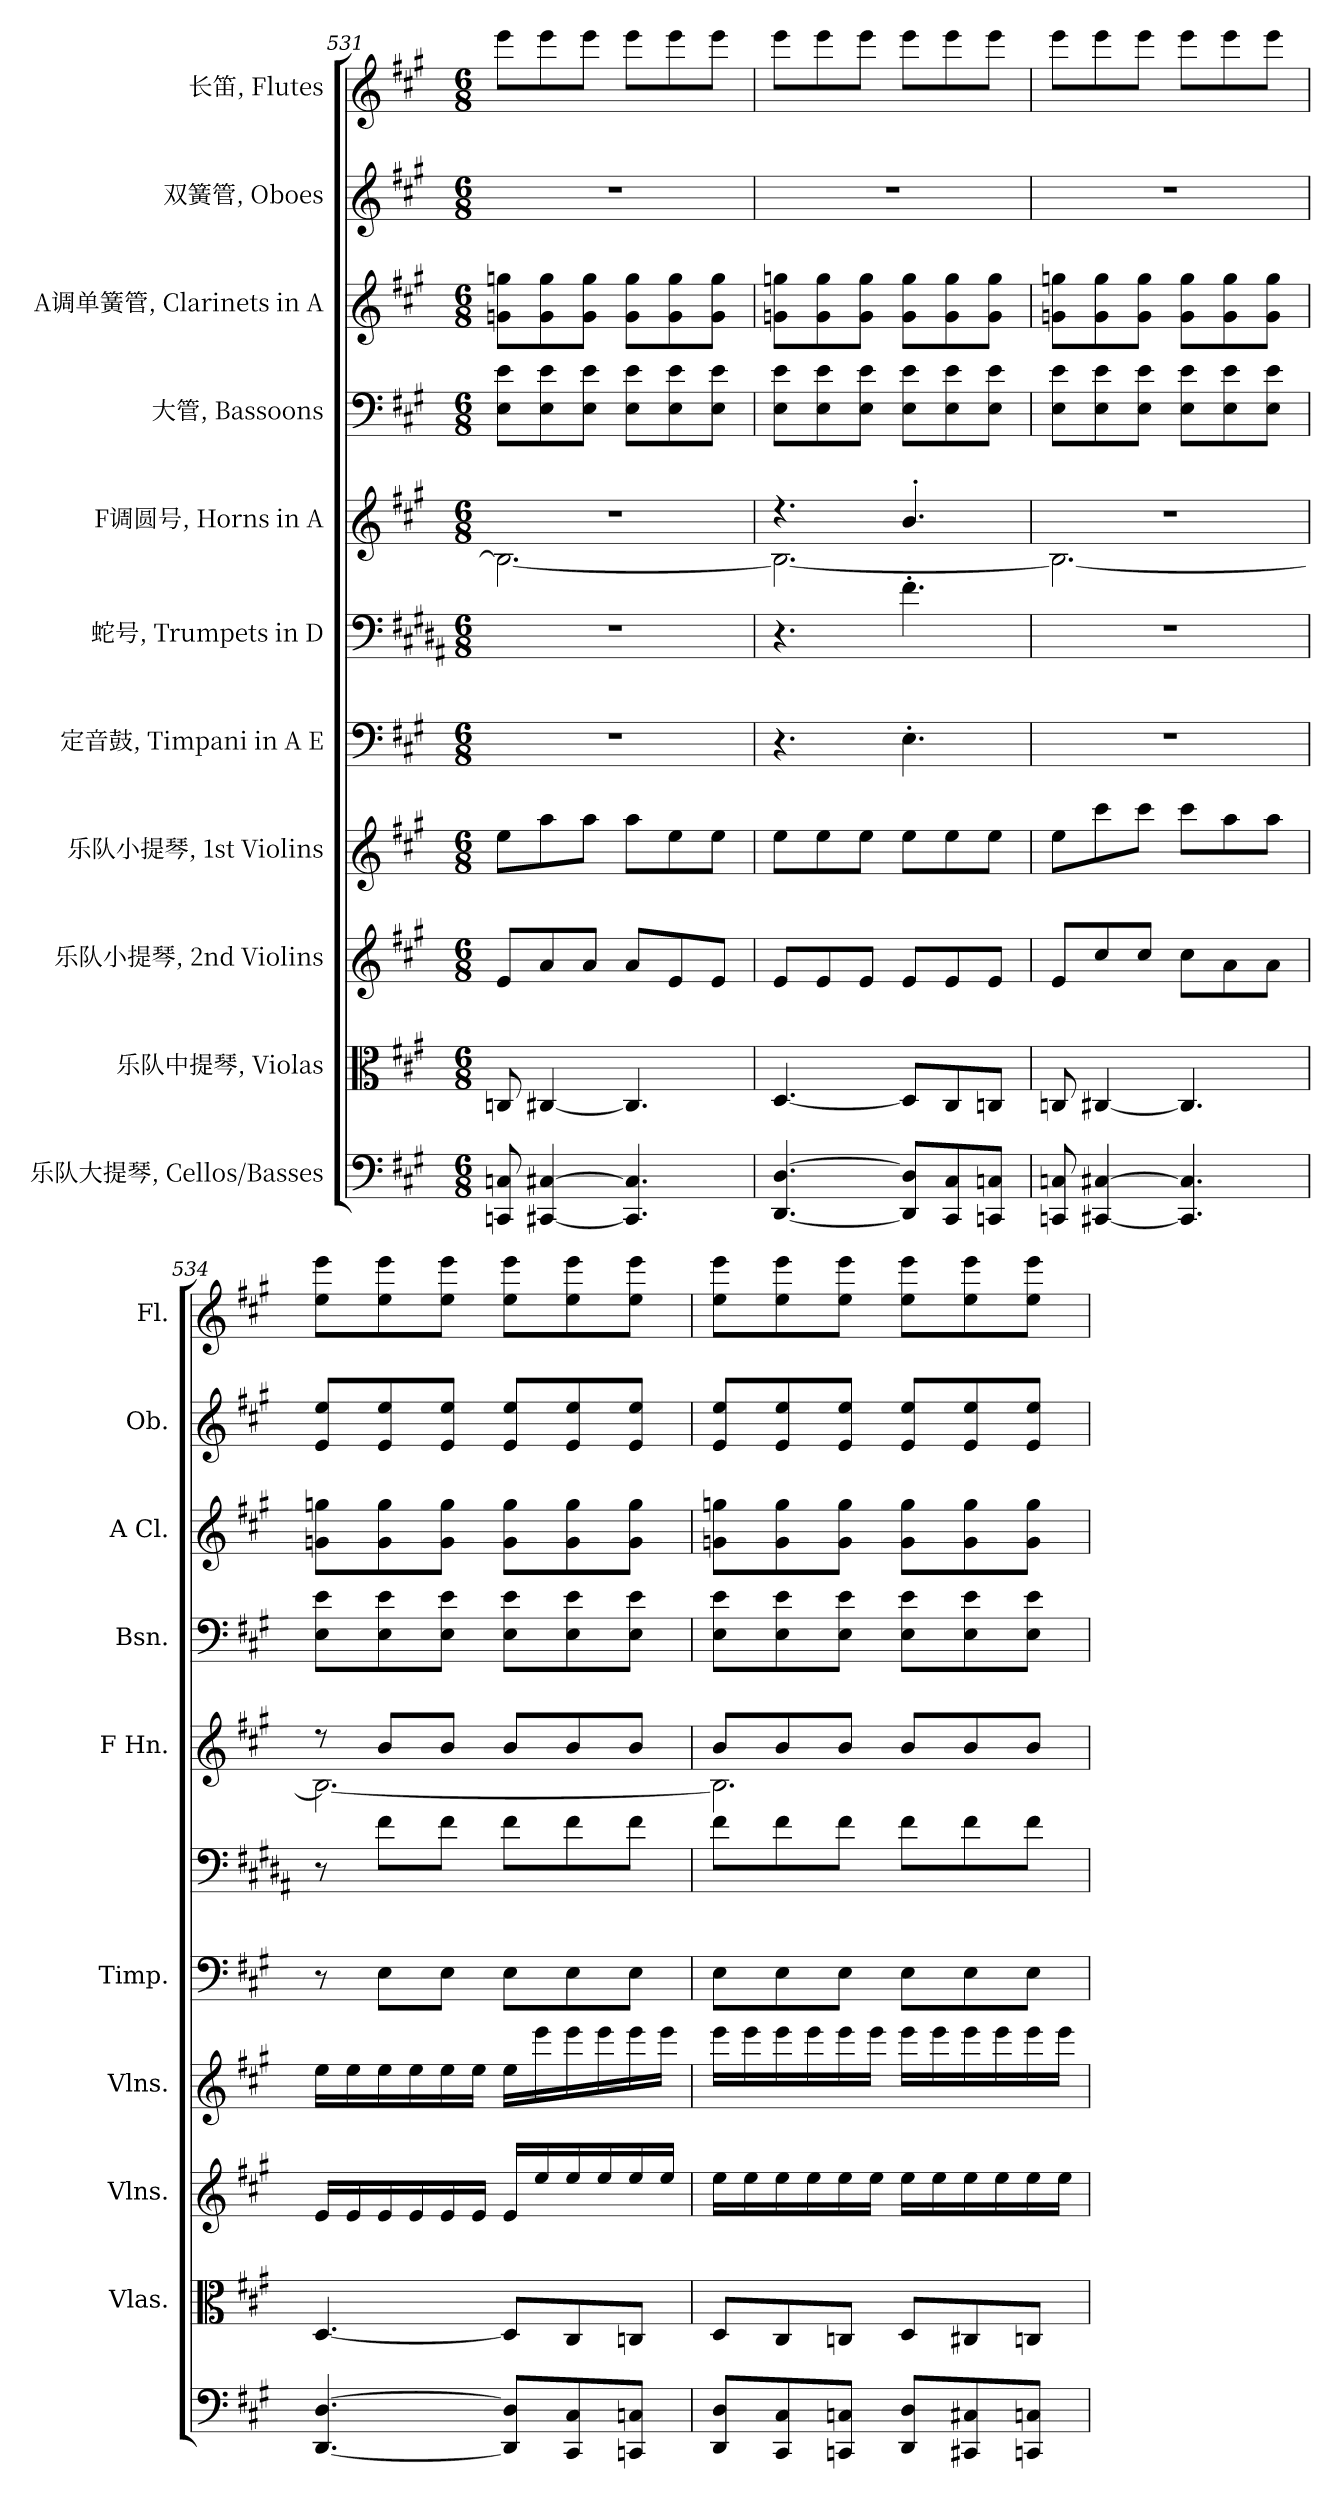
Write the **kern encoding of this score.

**kern	**kern	**kern	**kern	**kern	**kern	**kern	**kern	**kern	**kern	**kern
*part11	*part10	*part9	*part8	*part7	*part6	*part5	*part4	*part3	*part2	*part1
*staff11	*staff10	*staff9	*staff8	*staff7	*staff6	*staff5	*staff4	*staff3	*staff2	*staff1
*I"乐队大提琴, Cellos/Basses	*I"乐队中提琴, Violas	*I"乐队小提琴, 2nd Violins	*I"乐队小提琴, 1st Violins	*I"定音鼓, Timpani in A E	*I"蛇号, Trumpets in D	*I"F调圆号, Horns in A	*I"大管, Bassoons	*I"A调单簧管, Clarinets in A	*I"双簧管, Oboes	*I"长笛, Flutes
*	*I'Vlas.	*I'Vlns.	*I'Vlns.	*I'Timp.	*	*I'F Hn.	*I'Bsn.	*I'A Cl.	*I'Ob.	*I'Fl.
*clefF4	*clefC3	*clefG2	*clefG2	*clefF4	*clefF4	*clefG2	*clefF4	*clefG2	*clefG2	*clefG2
*	*	*	*	*	*ITrd1c2	*ITrd4c7	*	*ITrd2c3	*	*
*k[f#c#g#]	*k[f#c#g#]	*k[f#c#g#]	*k[f#c#g#]	*k[f#c#g#]	*k[f#c#g#]	*k[f#c#]	*k[f#c#g#]	*k[f#c#g#d#a#e#]	*k[f#c#g#]	*k[f#c#g#]
*M6/8	*M6/8	*M6/8	*M6/8	*M6/8	*M6/8	*M6/8	*M6/8	*M6/8	*M6/8	*M6/8
=531	=531	=531	=531	=531	=531	=531	=531	=531	=531	=531
*	*	*	*	*	*	*^	*	*	*	*
8CCn/ 8Cn/	8Cn/	8e/L	8ee\L	2.r	2.r	2.r	2.E\_	8E\ 8e\L	8en\ 8een\L	2.r	8eee\L
[4CC#X/ [4C#X/	[4C#X/	8a/	8aa\	.	.	.	.	8E\ 8e\	8e\ 8ee\	.	8eee\
.	.	8a/J	8aa\J	.	.	.	.	8E\ 8e\J	8e\ 8ee\J	.	8eee\J
4.CC#/] 4.C#/]	4.C#/]	8a/L	8aa\L	.	.	.	.	8E\ 8e\L	8e\ 8ee\L	.	8eee\L
.	.	8e/	8ee\	.	.	.	.	8E\ 8e\	8e\ 8ee\	.	8eee\
.	.	8e/J	8ee\J	.	.	.	.	8E\ 8e\J	8e\ 8ee\J	.	8eee\J
=532	=532	=532	=532	=532	=532	=532	=532	=532	=532	=532	=532
[4.DD/ [4.D/	[4.D/	8e/L	8ee\L	4.r	4.r	4.r	2.E\_	8E\ 8e\L	8en\ 8een\L	2.r	8eee\L
.	.	8e/	8ee\	.	.	.	.	8E\ 8e\	8e\ 8ee\	.	8eee\
.	.	8e/J	8ee\J	.	.	.	.	8E\ 8e\J	8e\ 8ee\J	.	8eee\J
8DD/] 8D/]L	8D/L]	8e/L	8ee\L	4.E'\	4.e'\	4.e'/	.	8E\ 8e\L	8e\ 8ee\L	.	8eee\L
8CC#/ 8C#/	8C#/	8e/	8ee\	.	.	.	.	8E\ 8e\	8e\ 8ee\	.	8eee\
8CCn/ 8Cn/J	8Cn/J	8e/J	8ee\J	.	.	.	.	8E\ 8e\J	8e\ 8ee\J	.	8eee\J
=533	=533	=533	=533	=533	=533	=533	=533	=533	=533	=533	=533
8CCn/ 8Cn/	8Cn/	8e/L	8ee\L	2.r	2.r	2.r	2.E\_	8E\ 8e\L	8en\ 8een\L	2.r	8eee\L
[4CC#X/ [4C#X/	[4C#X/	8cc#/	8ccc#\	.	.	.	.	8E\ 8e\	8e\ 8ee\	.	8eee\
.	.	8cc#/J	8ccc#\J	.	.	.	.	8E\ 8e\J	8e\ 8ee\J	.	8eee\J
4.CC#/] 4.C#/]	4.C#/]	8cc#\L	8ccc#\L	.	.	.	.	8E\ 8e\L	8e\ 8ee\L	.	8eee\L
.	.	8a\	8aa\	.	.	.	.	8E\ 8e\	8e\ 8ee\	.	8eee\
.	.	8a\J	8aa\J	.	.	.	.	8E\ 8e\J	8e\ 8ee\J	.	8eee\J
!!LO:PB:g=z
=534	=534	=534	=534	=534	=534	=534	=534	=534	=534	=534	=534
[4.DD/ [4.D/	[4.D/	16e/LL	16ee\LL	8r	8r	8r	2.E\_	8E\ 8e\L	8en\ 8een\L	8e/ 8ee/L	8ee\ 8eee\L
.	.	16e/	16ee\	.	.	.	.	.	.	.	.
.	.	16e/	16ee\	8E\L	8e\L	8e/L	.	8E\ 8e\	8e\ 8ee\	8e/ 8ee/	8ee\ 8eee\
.	.	16e/	16ee\	.	.	.	.	.	.	.	.
.	.	16e/	16ee\	8E\J	8e\J	8e/J	.	8E\ 8e\J	8e\ 8ee\J	8e/ 8ee/J	8ee\ 8eee\J
.	.	16e/JJ	16ee\JJ	.	.	.	.	.	.	.	.
8DD/] 8D/]L	8D/L]	16e/LL	16ee\LL	8E\L	8e\L	8e/L	.	8E\ 8e\L	8e\ 8ee\L	8e/ 8ee/L	8ee\ 8eee\L
.	.	16ee/	16eee\	.	.	.	.	.	.	.	.
8CC#/ 8C#/	8C#/	16ee/	16eee\	8E\	8e\	8e/	.	8E\ 8e\	8e\ 8ee\	8e/ 8ee/	8ee\ 8eee\
.	.	16ee/	16eee\	.	.	.	.	.	.	.	.
8CCn/ 8Cn/J	8Cn/J	16ee/	16eee\	8E\J	8e\J	8e/J	.	8E\ 8e\J	8e\ 8ee\J	8e/ 8ee/J	8ee\ 8eee\J
.	.	16ee/JJ	16eee\JJ	.	.	.	.	.	.	.	.
=535	=535	=535	=535	=535	=535	=535	=535	=535	=535	=535	=535
8DD/ 8D/L	8D/L	16ee\LL	16eee\LL	8E\L	8e\L	8e/L	2.E\]	8E\ 8e\L	8en\ 8een\L	8e/ 8ee/L	8ee\ 8eee\L
.	.	16ee\	16eee\	.	.	.	.	.	.	.	.
8CC#/ 8C#/	8C#/	16ee\	16eee\	8E\	8e\	8e/	.	8E\ 8e\	8e\ 8ee\	8e/ 8ee/	8ee\ 8eee\
.	.	16ee\	16eee\	.	.	.	.	.	.	.	.
8CCn/ 8Cn/J	8Cn/J	16ee\	16eee\	8E\J	8e\J	8e/J	.	8E\ 8e\J	8e\ 8ee\J	8e/ 8ee/J	8ee\ 8eee\J
.	.	16ee\JJ	16eee\JJ	.	.	.	.	.	.	.	.
8DD/ 8D/L	8D/L	16ee\LL	16eee\LL	8E\L	8e\L	8e/L	.	8E\ 8e\L	8e\ 8ee\L	8e/ 8ee/L	8ee\ 8eee\L
.	.	16ee\	16eee\	.	.	.	.	.	.	.	.
8CC#X/ 8C#X/	8C#X/	16ee\	16eee\	8E\	8e\	8e/	.	8E\ 8e\	8e\ 8ee\	8e/ 8ee/	8ee\ 8eee\
.	.	16ee\	16eee\	.	.	.	.	.	.	.	.
8CCn/ 8Cn/J	8Cn/J	16ee\	16eee\	8E\J	8e\J	8e/J	.	8E\ 8e\J	8e\ 8ee\J	8e/ 8ee/J	8ee\ 8eee\J
.	.	16ee\JJ	16eee\JJ	.	.	.	.	.	.	.	.
*	*	*	*	*	*	*v	*v	*	*	*	*
=	=	=	=	=	=	=	=	=	=	=
*-	*-	*-	*-	*-	*-	*-	*-	*-	*-	*-
